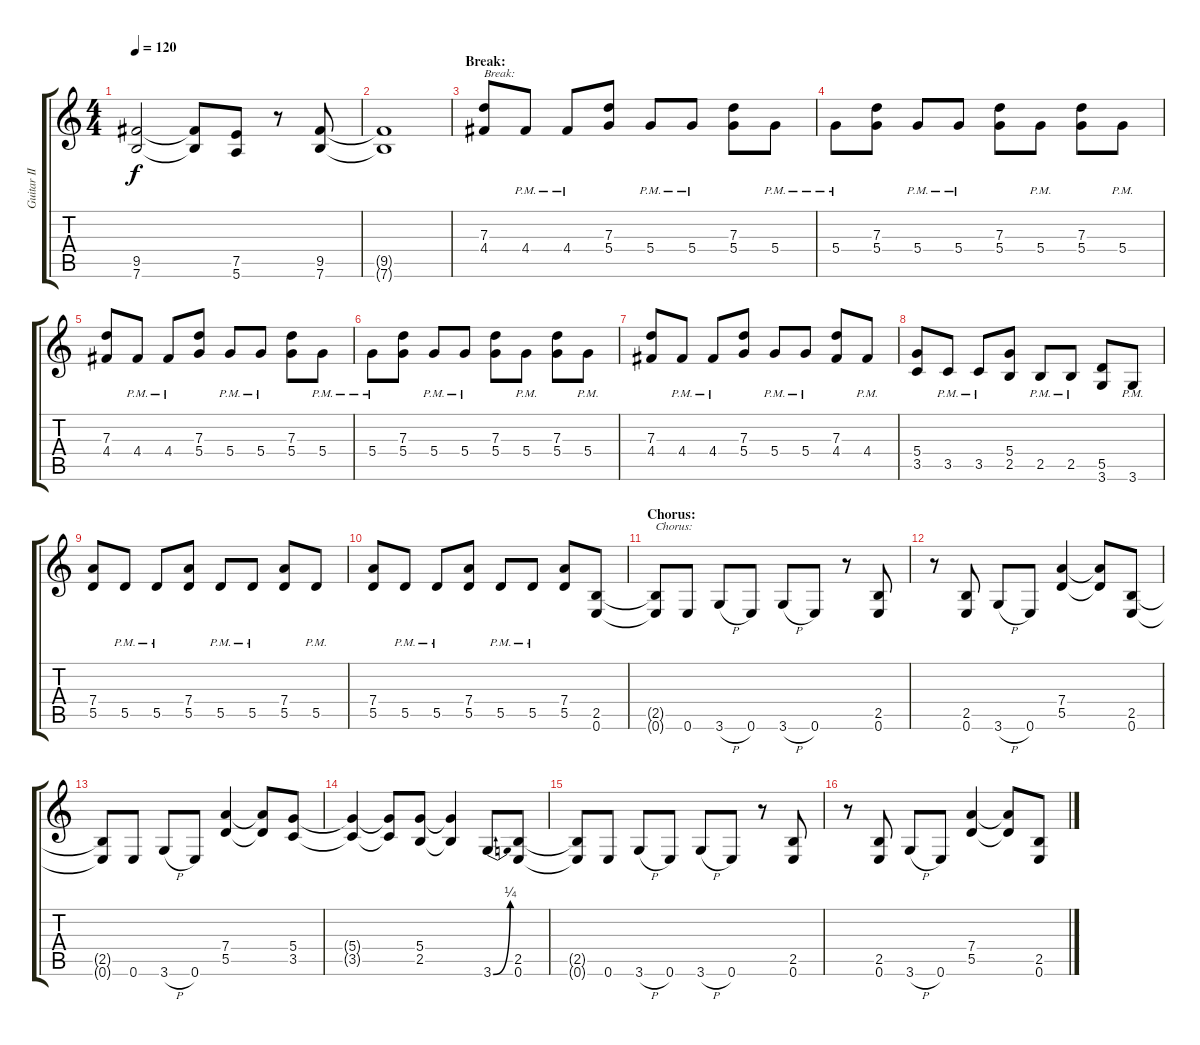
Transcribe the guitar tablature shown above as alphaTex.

\track ("Guitar II" "Guitar II") {instrument distortionguitar}
\staff {score tabs}
\tuning (E4 B3 G3 D3 A2 E2) {hide}
\ts (4 4)
\tempo 120
\clef g2
\ks c
(9.5{t} 7.6{t}).2{dy f} (9.5{t} 7.6{t}).8 (7.5 5.6).8 r.8 (9.5 7.6).8 |
(9.5{t} 7.6{t}).1 |
\section ("" "Break:")
(7.3 4.4).8{txt "Break:"} 4.4{pm}.8 4.4{pm}.8 (7.3 5.4).8 5.4{pm}.8 5.4{pm}.8 (7.3 5.4).8 5.4{pm}.8 |
5.4{pm}.8 (7.3 5.4).8 5.4{pm}.8 5.4{pm}.8 (7.3 5.4).8 5.4{pm}.8 (7.3 5.4).8 5.4{pm}.8 |
(7.3 4.4).8 4.4{pm}.8 4.4{pm}.8 (7.3 5.4).8 5.4{pm}.8 5.4{pm}.8 (7.3 5.4).8 5.4{pm}.8 |
5.4{pm}.8 (7.3 5.4).8 5.4{pm}.8 5.4{pm}.8 (7.3 5.4).8 5.4{pm}.8 (7.3 5.4).8 5.4{pm}.8 |
(7.3 4.4).8 4.4{pm}.8 4.4{pm}.8 (7.3 5.4).8 5.4{pm}.8 5.4{pm}.8 (7.3 4.4).8 4.4{pm}.8 |
(5.4 3.5).8 3.5{pm}.8 3.5{pm}.8 (5.4 2.5).8 2.5{pm}.8 2.5{pm}.8 (5.5 3.6).8 3.6{pm}.8 |
(7.4 5.5).8 5.5{pm}.8 5.5{pm}.8 (7.4 5.5).8 5.5{pm}.8 5.5{pm}.8 (7.4 5.5).8 5.5{pm}.8 |
(7.4 5.5).8 5.5{pm}.8 5.5{pm}.8 (7.4 5.5).8 5.5{pm}.8 5.5{pm}.8 (7.4 5.5).8 (2.5 0.6).8 |
\section ("" "Chorus:")
(2.5{t} 0.6{t}).8{txt "Chorus:"} 0.6.8 3.6{h}.8 0.6.8 3.6{h}.8 0.6.8 r.8 (2.5 0.6).8 |
r.8 (2.5 0.6).8 3.6{h}.8 0.6.8 (7.4 5.5).4 (7.4{t} 5.5{t}).8 (2.5 0.6).8 |
(2.5{t} 0.6{t}).8 0.6.8 3.6{h}.8 0.6.8 (7.4 5.5).4 (7.4{t} 5.5{t}).8 (5.4 3.5).8 |
(5.4{t} 3.5{t}).4 (5.4{t} 3.5{t}).8 (5.4 2.5).8 (5.4{t} 2.5{t}).4 3.6{be (bend 0 0 60 1)}.8 (2.5 0.6).8 |
(2.5{t} 0.6{t}).8 0.6.8 3.6{h}.8 0.6.8 3.6{h}.8 0.6.8 r.8 (2.5 0.6).8 |
r.8 (2.5 0.6).8 3.6{h}.8 0.6.8 (7.4 5.5).4 (7.4{t} 5.5{t}).8 (2.5 0.6).8
